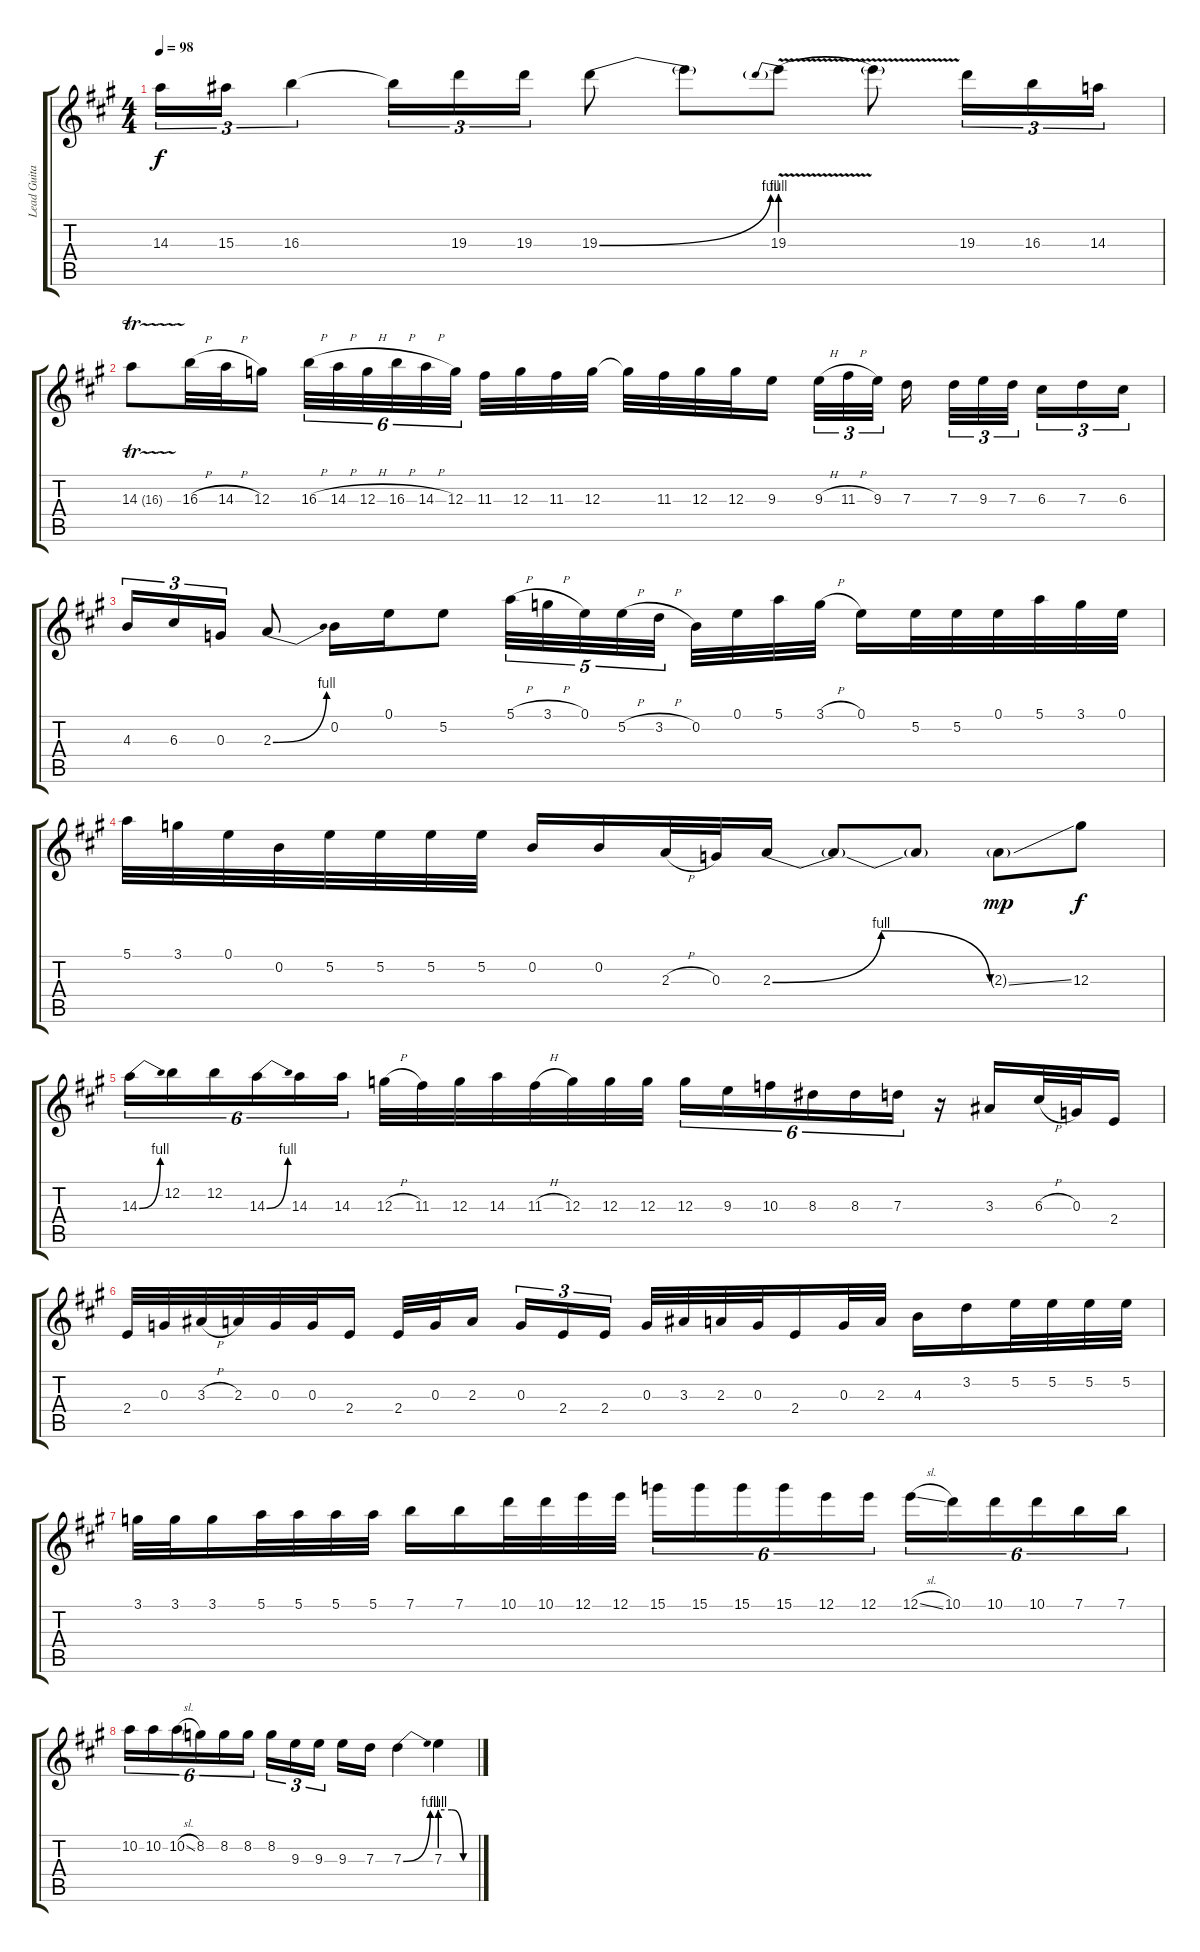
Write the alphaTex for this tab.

\track ("Lead Guitar" "Lead Guita") {instrument overdrivenguitar}
\staff {score tabs}
\tuning (E4 B3 G3 D3 A2 E2) {hide}
\ts (4 4)
\tempo 98
\clef g2
\ks a
14.3.16{tu (3 2) dy f} 15.3.16{tu (3 2)} 16.3.4{tu (3 2)} 16.3{t}.16{tu (3 2)} 19.3.16{tu (3 2)} 19.3.16{tu (3 2)} 19.3{be (bend 0 0 60 4)}.8 19.3{t}.8 19.3{be (prebend 0 4 60 4) v}.8 19.3{t}.8 19.3.16{tu (3 2)} 16.3.16{tu (3 2)} 14.3.16{tu (3 2)} |
14.3{tr (16 64)}.8 16.3{h}.32 14.3{h}.32 12.3.16 16.3{h}.32{tu (6 4)} 14.3{h}.32{tu (6 4)} 12.3{h}.32{tu (6 4)} 16.3{h}.32{tu (6 4)} 14.3{h}.32{tu (6 4)} 12.3.32{tu (6 4)} 11.3.32 12.3.32 11.3.32 12.3.32 12.3{t}.32 11.3.32 12.3.32 12.3.32 9.3.16 9.3{h}.32{tu (3 2)} 11.3{h}.32{tu (3 2)} 9.3.32{tu (3 2)} 7.3.16 7.3.32{tu (3 2)} 9.3.32{tu (3 2)} 7.3.32{tu (3 2)} 6.3.16{tu (3 2)} 7.3.16{tu (3 2)} 6.3.16{tu (3 2)} |
4.3.16{tu (3 2)} 6.3.16{tu (3 2)} 0.3.16{tu (3 2)} 2.3{be (bend 0 0 60 4)}.8 0.2.16 0.1.16 5.2.8 5.1{h}.32{tu (5 4)} 3.1{h}.32{tu (5 4)} 0.1.32{tu (5 4)} 5.2{h}.32{tu (5 4)} 3.2{h}.32{tu (5 4)} 0.2.32 0.1.32 5.1.32 3.1{h}.32 0.1.16 5.2.32 5.2.32 0.1.32 5.1.32 3.1.32 0.1.32 |
5.1.32 3.1.32 0.1.32 0.2.32 5.2.32 5.2.32 5.2.32 5.2.32 0.2.16 0.2.16 2.3{h}.32 0.3.32 2.3{be (bendrelease 0 0 5 4 45 4 60 0)}.16 2.3{t}.8 2.3{t}.8 2.3{ss g}.8{dy mp} 12.3.8{dy f} |
14.3{be (bend 0 0 60 4)}.16{tu (6 4)} 12.2.16{tu (6 4)} 12.2.16{tu (6 4)} 14.3{be (bend 0 0 60 4)}.16{tu (6 4)} 14.3.16{tu (6 4)} 14.3.16{tu (6 4)} 12.3{h}.32 11.3.32 12.3.32 14.3.32 11.3{h}.32 12.3.32 12.3.32 12.3.32 12.3.16{tu (6 4)} 9.3.16{tu (6 4)} 10.3.16{tu (6 4)} 8.3.16{tu (6 4)} 8.3.16{tu (6 4)} 7.3.16{tu (6 4)} r.16 3.3.16 6.3{h}.32 0.3.32 2.4.16 |
2.4.32 0.3.32 3.3{h}.32 2.3.32 0.3.32 0.3.32 2.4.16 2.4.32 0.3.32 2.3.16 0.3.16{tu (3 2)} 2.4.16{tu (3 2)} 2.4.16{tu (3 2)} 0.3.32 3.3.32 2.3.32 0.3.32 2.4.16 0.3.32 2.3.32 4.3.16 3.2.16 5.2.32 5.2.32 5.2.32 5.2.32 |
3.1.32 3.1.32 3.1.16 5.1.32 5.1.32 5.1.32 5.1.32 7.1.16 7.1.16 10.1.32 10.1.32 12.1.32 12.1.32 15.1.16{tu (6 4)} 15.1.16{tu (6 4)} 15.1.16{tu (6 4)} 15.1.16{tu (6 4)} 12.1.16{tu (6 4)} 12.1.16{tu (6 4)} 12.1{sl}.16{tu (6 4)} 10.1.16{tu (6 4)} 10.1.16{tu (6 4)} 10.1.16{tu (6 4)} 7.1.16{tu (6 4)} 7.1.16{tu (6 4)} |
10.2.16{tu (6 4)} 10.2.16{tu (6 4)} 10.2{sl}.16{tu (6 4)} 8.2.16{tu (6 4)} 8.2.16{tu (6 4)} 8.2.16{tu (6 4)} 8.2.16{tu (3 2)} 9.3.16{tu (3 2)} 9.3.16{tu (3 2)} 9.3.16 7.3.16 7.3{be (bend 0 0 60 4)}.4 7.3{be (custom 0 4 20 4 40 0 60 0)}.4
